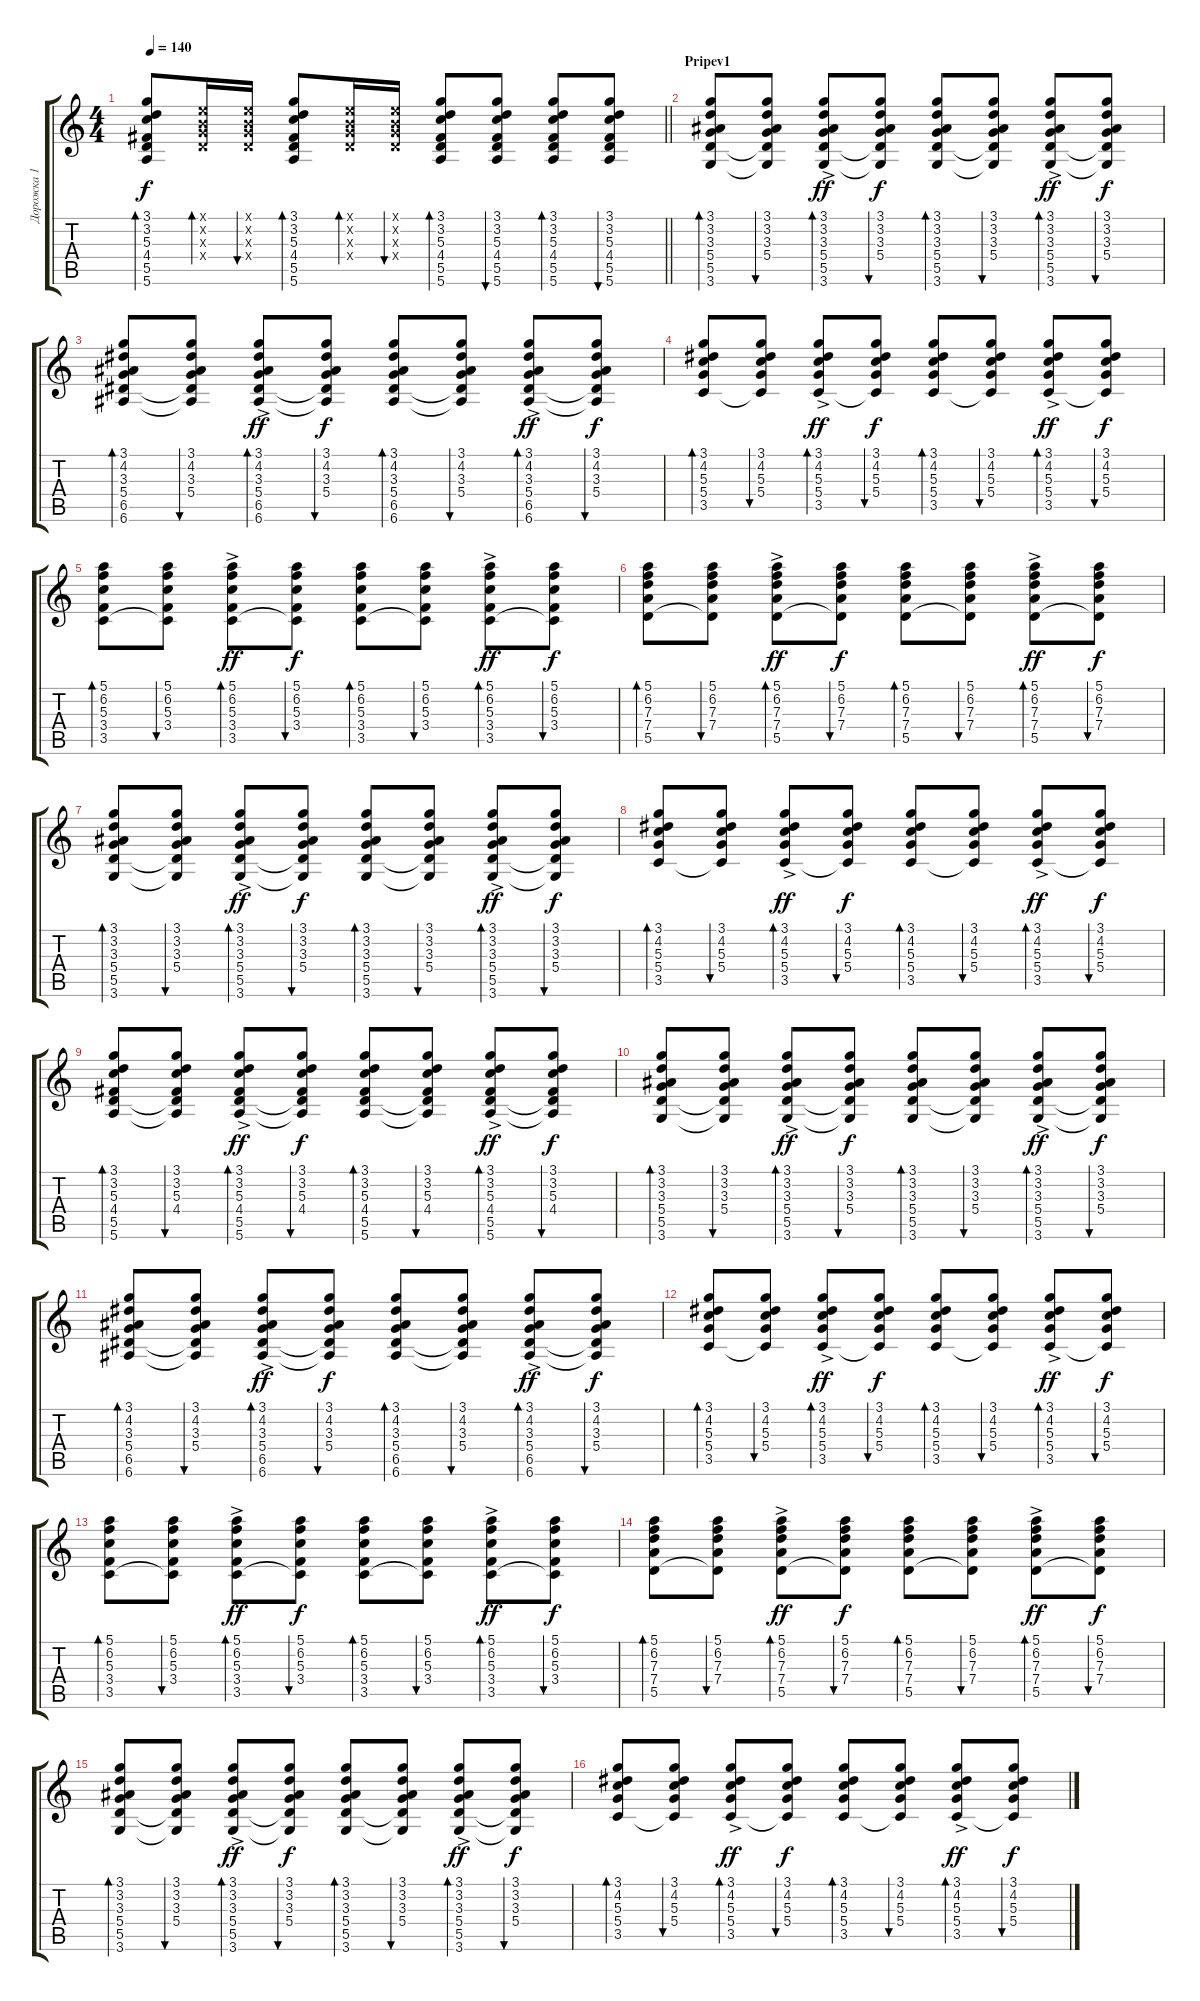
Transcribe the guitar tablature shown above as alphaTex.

\track ("Дорожка 1" "Дорожка 1") {instrument acousticguitarsteel}
\staff {score tabs}
\tuning (E4 B3 G3 D3 A2 E2) {hide}
\ts (4 4)
\tempo 140
\clef g2
\barLineRight lightlight
\ks c
(3.1 3.2 5.3 4.4 5.5 5.6).8{bd 60 dy f} (0.1{x} 0.2{x} 0.3{x} 0.4{x}).16{bd 60} (0.1{x} 0.2{x} 0.3{x} 0.4{x}).16{bu 60} (3.1 3.2 5.3 4.4 5.5 5.6).8{bd 60} (0.1{x} 0.2{x} 0.3{x} 0.4{x}).16{bd 60} (0.1{x} 0.2{x} 0.3{x} 0.4{x}).16{bu 60} (3.1 3.2 5.3 4.4 5.5 5.6).8{bd 60} (3.1 3.2 5.3 4.4 5.5 5.6).8{bu 60} (3.1 3.2 5.3 4.4 5.5 5.6).8{bd 60} (3.1 3.2 5.3 4.4 5.5 5.6).8{bu 60} |
\section ("" "Pripev1")
(3.1 3.2 3.3 5.4 5.5 3.6).8{bd 60} (3.1 3.2 3.3 5.4 5.5{t} 3.6{t}).8{bu 60} (3.1{ac} 3.2{ac} 3.3{ac} 5.4{ac} 5.5{ac} 3.6{ac}).8{bd 60 dy ff} (3.1 3.2 3.3 5.4 5.5{t} 3.6{t}).8{bu 60 dy f} (3.1 3.2 3.3 5.4 5.5 3.6).8{bd 60} (3.1 3.2 3.3 5.4 5.5{t} 3.6{t}).8{bu 60} (3.1{ac} 3.2{ac} 3.3{ac} 5.4{ac} 5.5{ac} 3.6{ac}).8{bd 60 dy ff} (3.1 3.2 3.3 5.4 5.5{t} 3.6{t}).8{bu 60 dy f} |
(3.1 4.2 3.3 5.4 6.5 6.6).8{bd 60} (3.1 4.2 3.3 5.4 6.5{t} 6.6{t}).8{bu 60} (3.1{ac} 4.2{ac} 3.3{ac} 5.4{ac} 6.5{ac} 6.6{ac}).8{bd 60 dy ff} (3.1 4.2 3.3 5.4 6.5{t} 6.6{t}).8{bu 60 dy f} (3.1 4.2 3.3 5.4 6.5 6.6).8{bd 60} (3.1 4.2 3.3 5.4 6.5{t} 6.6{t}).8{bu 60} (3.1{ac} 4.2{ac} 3.3{ac} 5.4{ac} 6.5{ac} 6.6{ac}).8{bd 60 dy ff} (3.1 4.2 3.3 5.4 6.5{t} 6.6{t}).8{bu 60 dy f} |
(3.1 4.2 5.3 5.4 3.5).8{bd 60} (3.1 4.2 5.3 5.4 3.5{t}).8{bu 60} (3.1{ac} 4.2{ac} 5.3{ac} 5.4{ac} 3.5{ac}).8{bd 60 dy ff} (3.1 4.2 5.3 5.4 3.5{t}).8{bu 60 dy f} (3.1 4.2 5.3 5.4 3.5).8{bd 60} (3.1 4.2 5.3 5.4 3.5{t}).8{bu 60} (3.1{ac} 4.2{ac} 5.3{ac} 5.4{ac} 3.5{ac}).8{bd 60 dy ff} (3.1 4.2 5.3 5.4 3.5{t}).8{bu 60 dy f} |
(5.1 6.2 5.3 3.4 3.5).8{bd 60} (5.1 6.2 5.3 3.4 3.5{t}).8{bu 60} (5.1{ac} 6.2{ac} 5.3{ac} 3.4{ac} 3.5{ac}).8{bd 60 dy ff} (5.1 6.2 5.3 3.4 3.5{t}).8{bu 60 dy f} (5.1 6.2 5.3 3.4 3.5).8{bd 60} (5.1 6.2 5.3 3.4 3.5{t}).8{bu 60} (5.1{ac} 6.2{ac} 5.3{ac} 3.4{ac} 3.5{ac}).8{bd 60 dy ff} (5.1 6.2 5.3 3.4 3.5{t}).8{bu 60 dy f} |
(5.1 6.2 7.3 7.4 5.5).8{bd 60} (5.1 6.2 7.3 7.4 5.5{t}).8{bu 60} (5.1{ac} 6.2{ac} 7.3{ac} 7.4{ac} 5.5{ac}).8{bd 60 dy ff} (5.1 6.2 7.3 7.4 5.5{t}).8{bu 60 dy f} (5.1 6.2 7.3 7.4 5.5).8{bd 60} (5.1 6.2 7.3 7.4 5.5{t}).8{bu 60} (5.1{ac} 6.2{ac} 7.3{ac} 7.4{ac} 5.5{ac}).8{bd 60 dy ff} (5.1 6.2 7.3 7.4 5.5{t}).8{bu 60 dy f} |
(3.1 3.2 3.3 5.4 5.5 3.6).8{bd 60} (3.1 3.2 3.3 5.4 5.5{t} 3.6{t}).8{bu 60} (3.1{ac} 3.2{ac} 3.3{ac} 5.4{ac} 5.5{ac} 3.6{ac}).8{bd 60 dy ff} (3.1 3.2 3.3 5.4 5.5{t} 3.6{t}).8{bu 60 dy f} (3.1 3.2 3.3 5.4 5.5 3.6).8{bd 60} (3.1 3.2 3.3 5.4 5.5{t} 3.6{t}).8{bu 60} (3.1{ac} 3.2{ac} 3.3{ac} 5.4{ac} 5.5{ac} 3.6{ac}).8{bd 60 dy ff} (3.1 3.2 3.3 5.4 5.5{t} 3.6{t}).8{bu 60 dy f} |
(3.1 4.2 5.3 5.4 3.5).8{bd 60} (3.1 4.2 5.3 5.4 3.5{t}).8{bu 60} (3.1{ac} 4.2{ac} 5.3{ac} 5.4{ac} 3.5{ac}).8{bd 60 dy ff} (3.1 4.2 5.3 5.4 3.5{t}).8{bu 60 dy f} (3.1 4.2 5.3 5.4 3.5).8{bd 60} (3.1 4.2 5.3 5.4 3.5{t}).8{bu 60} (3.1{ac} 4.2{ac} 5.3{ac} 5.4{ac} 3.5{ac}).8{bd 60 dy ff} (3.1 4.2 5.3 5.4 3.5{t}).8{bu 60 dy f} |
(3.1 3.2 5.3 4.4 5.5 5.6).8{bd 60} (3.1 3.2 5.3 4.4 5.5{t} 5.6{t}).8{bu 60} (3.1{ac} 3.2{ac} 5.3{ac} 4.4{ac} 5.5{ac} 5.6{ac}).8{bd 60 dy ff} (3.1 3.2 5.3 4.4 5.5{t} 5.6{t}).8{bu 60 dy f} (3.1 3.2 5.3 4.4 5.5 5.6).8{bd 60} (3.1 3.2 5.3 4.4 5.5{t} 5.6{t}).8{bu 60} (3.1{ac} 3.2{ac} 5.3{ac} 4.4{ac} 5.5{ac} 5.6{ac}).8{bd 60 dy ff} (3.1 3.2 5.3 4.4 5.5{t} 5.6{t}).8{bu 60 dy f} |
(3.1 3.2 3.3 5.4 5.5 3.6).8{bd 60} (3.1 3.2 3.3 5.4 5.5{t} 3.6{t}).8{bu 60} (3.1{ac} 3.2{ac} 3.3{ac} 5.4{ac} 5.5{ac} 3.6{ac}).8{bd 60 dy ff} (3.1 3.2 3.3 5.4 5.5{t} 3.6{t}).8{bu 60 dy f} (3.1 3.2 3.3 5.4 5.5 3.6).8{bd 60} (3.1 3.2 3.3 5.4 5.5{t} 3.6{t}).8{bu 60} (3.1{ac} 3.2{ac} 3.3{ac} 5.4{ac} 5.5{ac} 3.6{ac}).8{bd 60 dy ff} (3.1 3.2 3.3 5.4 5.5{t} 3.6{t}).8{bu 60 dy f} |
(3.1 4.2 3.3 5.4 6.5 6.6).8{bd 60} (3.1 4.2 3.3 5.4 6.5{t} 6.6{t}).8{bu 60} (3.1{ac} 4.2{ac} 3.3{ac} 5.4{ac} 6.5{ac} 6.6{ac}).8{bd 60 dy ff} (3.1 4.2 3.3 5.4 6.5{t} 6.6{t}).8{bu 60 dy f} (3.1 4.2 3.3 5.4 6.5 6.6).8{bd 60} (3.1 4.2 3.3 5.4 6.5{t} 6.6{t}).8{bu 60} (3.1{ac} 4.2{ac} 3.3{ac} 5.4{ac} 6.5{ac} 6.6{ac}).8{bd 60 dy ff} (3.1 4.2 3.3 5.4 6.5{t} 6.6{t}).8{bu 60 dy f} |
(3.1 4.2 5.3 5.4 3.5).8{bd 60} (3.1 4.2 5.3 5.4 3.5{t}).8{bu 60} (3.1{ac} 4.2{ac} 5.3{ac} 5.4{ac} 3.5{ac}).8{bd 60 dy ff} (3.1 4.2 5.3 5.4 3.5{t}).8{bu 60 dy f} (3.1 4.2 5.3 5.4 3.5).8{bd 60} (3.1 4.2 5.3 5.4 3.5{t}).8{bu 60} (3.1{ac} 4.2{ac} 5.3{ac} 5.4{ac} 3.5{ac}).8{bd 60 dy ff} (3.1 4.2 5.3 5.4 3.5{t}).8{bu 60 dy f} |
(5.1 6.2 5.3 3.4 3.5).8{bd 60} (5.1 6.2 5.3 3.4 3.5{t}).8{bu 60} (5.1{ac} 6.2{ac} 5.3{ac} 3.4{ac} 3.5{ac}).8{bd 60 dy ff} (5.1 6.2 5.3 3.4 3.5{t}).8{bu 60 dy f} (5.1 6.2 5.3 3.4 3.5).8{bd 60} (5.1 6.2 5.3 3.4 3.5{t}).8{bu 60} (5.1{ac} 6.2{ac} 5.3{ac} 3.4{ac} 3.5{ac}).8{bd 60 dy ff} (5.1 6.2 5.3 3.4 3.5{t}).8{bu 60 dy f} |
(5.1 6.2 7.3 7.4 5.5).8{bd 60} (5.1 6.2 7.3 7.4 5.5{t}).8{bu 60} (5.1{ac} 6.2{ac} 7.3{ac} 7.4{ac} 5.5{ac}).8{bd 60 dy ff} (5.1 6.2 7.3 7.4 5.5{t}).8{bu 60 dy f} (5.1 6.2 7.3 7.4 5.5).8{bd 60} (5.1 6.2 7.3 7.4 5.5{t}).8{bu 60} (5.1{ac} 6.2{ac} 7.3{ac} 7.4{ac} 5.5{ac}).8{bd 60 dy ff} (5.1 6.2 7.3 7.4 5.5{t}).8{bu 60 dy f} |
(3.1 3.2 3.3 5.4 5.5 3.6).8{bd 60} (3.1 3.2 3.3 5.4 5.5{t} 3.6{t}).8{bu 60} (3.1{ac} 3.2{ac} 3.3{ac} 5.4{ac} 5.5{ac} 3.6{ac}).8{bd 60 dy ff} (3.1 3.2 3.3 5.4 5.5{t} 3.6{t}).8{bu 60 dy f} (3.1 3.2 3.3 5.4 5.5 3.6).8{bd 60} (3.1 3.2 3.3 5.4 5.5{t} 3.6{t}).8{bu 60} (3.1{ac} 3.2{ac} 3.3{ac} 5.4{ac} 5.5{ac} 3.6{ac}).8{bd 60 dy ff} (3.1 3.2 3.3 5.4 5.5{t} 3.6{t}).8{bu 60 dy f} |
(3.1 4.2 5.3 5.4 3.5).8{bd 60} (3.1 4.2 5.3 5.4 3.5{t}).8{bu 60} (3.1{ac} 4.2{ac} 5.3{ac} 5.4{ac} 3.5{ac}).8{bd 60 dy ff} (3.1 4.2 5.3 5.4 3.5{t}).8{bu 60 dy f} (3.1 4.2 5.3 5.4 3.5).8{bd 60} (3.1 4.2 5.3 5.4 3.5{t}).8{bu 60} (3.1{ac} 4.2{ac} 5.3{ac} 5.4{ac} 3.5{ac}).8{bd 60 dy ff} (3.1 4.2 5.3 5.4 3.5{t}).8{bu 60 dy f}
